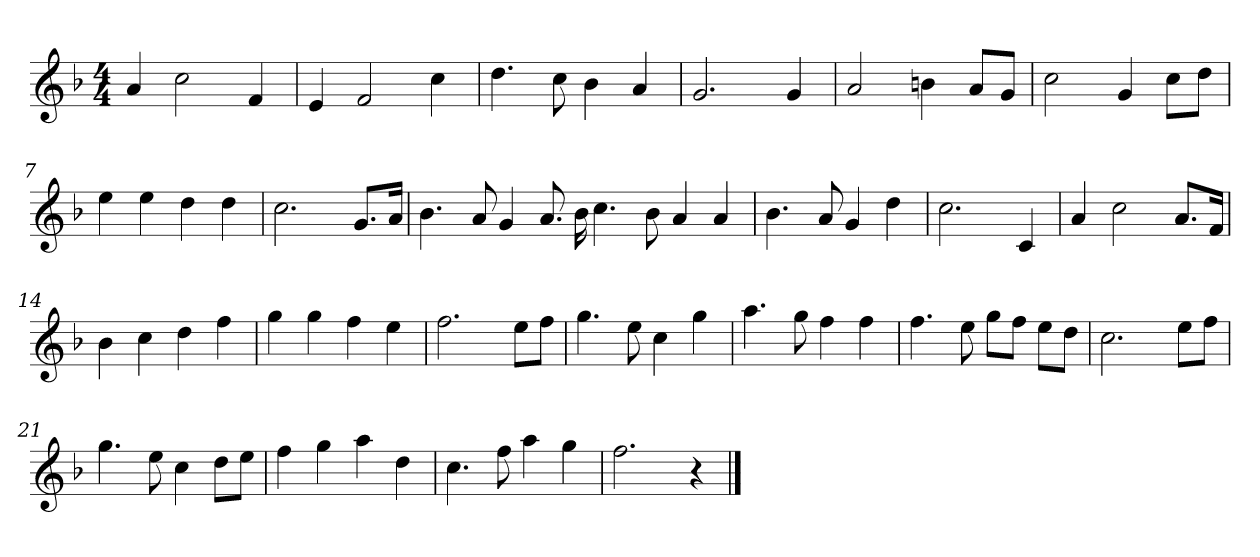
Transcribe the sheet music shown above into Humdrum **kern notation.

**kern
*part1
*staff1
*clefG2
*k[b-]
*F:
*M4/4
=1
4a
2cc
4f
=2
4e
2f
4cc
=3
4.dd
8cc
4b-
4a
=4
2.g
4g
=5
2a
4bn
8a/L
8g/J
=6
2cc
4g
8cc\L
8dd\J
=7
4ee
4ee
4dd
4dd
=8
2.cc
8.g/L
16a/Jk
=9
4.b-
8a
4g
8.a
16b-
4.cc
8b-
4a
4a
=11
4.b-
8a
4g
4dd
=12
2.cc
4c
=13
4a
2cc
8.a/L
16f/Jk
=14
4b-
4cc
4dd
4ff
=15
4gg
4gg
4ff
4ee
=16
2.ff
8ee\L
8ff\J
=17
4.gg
8ee
4cc
4gg
=18
4.aa
8gg
4ff
4ff
=19
4.ff
8ee
8gg\L
8ff\J
8ee\L
8dd\J
=20
2.cc
8ee\L
8ff\J
=21
4.gg
8ee
4cc
8dd\L
8ee\J
=22
4ff
4gg
4aa
4dd
=23
4.cc
8ff
4aa
4gg
=24
2.ff
4r
==
*-
